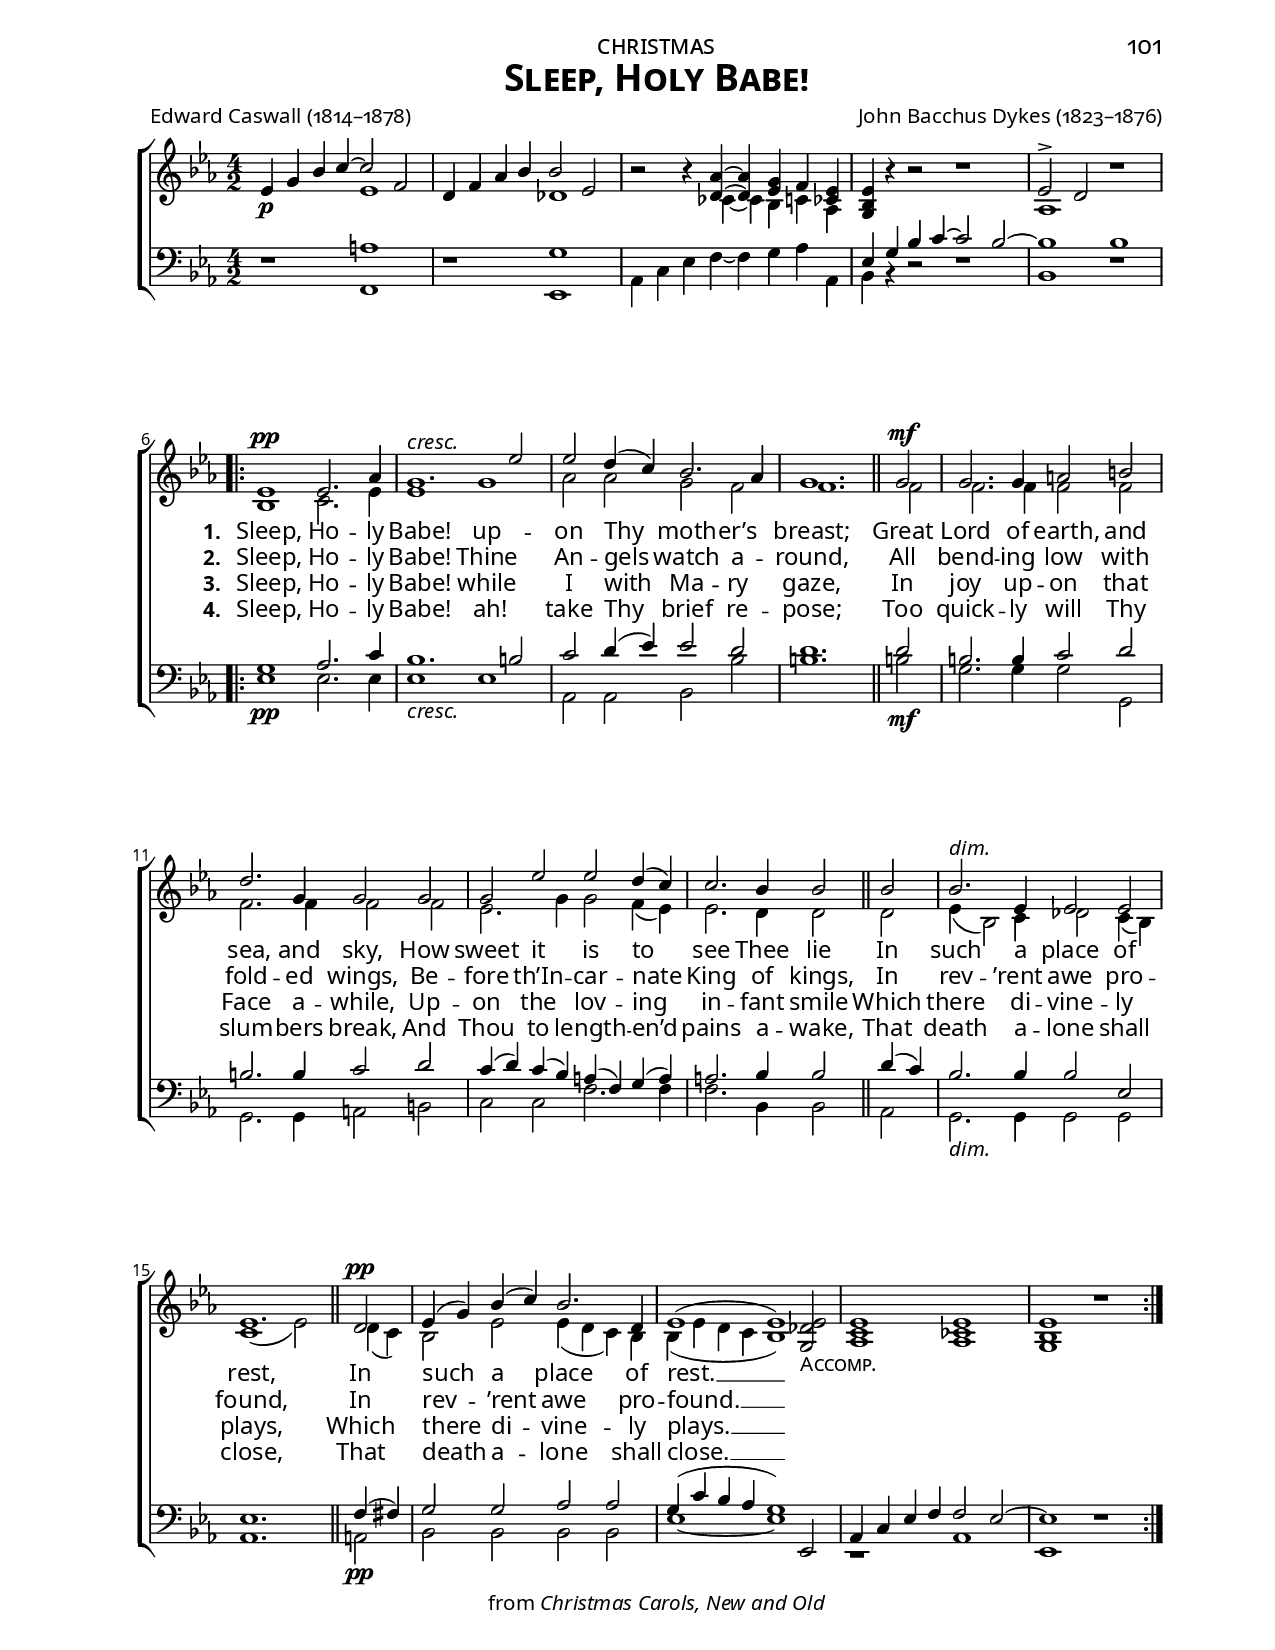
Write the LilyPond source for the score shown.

\version "2.24.0"
\include "util.ly"
\header {
  title = \markup{\override #'(font-name . "Garamond Premier Pro Semibold"){ \abs-fontsize #18 \smallCapsOldStyle"Sleep, Holy Babe!"}}
  poet = \markup\oldStyleNum"Edward Caswall (1814–1878)"
  composer = \markup\oldStyleNum"John Bacchus Dykes (1823–1876)"
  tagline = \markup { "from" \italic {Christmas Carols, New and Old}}
}
\paper {
  %print-all-headers = ##t
  paper-height = 11\in
  paper-width = 8.5\in
  indent = 0\in
  %system-system-spacing = #'((basic-distance . 10) (padding . 0))
  system-system-spacing =
    #'((basic-distance . 0)
       (minimum-distance . 0)
       (padding . -20)
       (stretchability . 100))
  ragged-last-bottom = ##f
  ragged-bottom = ##f
  two-sided = ##t
  inner-margin = 1\in
  outer-margin = 0.75\in
  top-margin = 0.26\in
  bottom-margin = 0.25\in
  first-page-number = #101
  print-first-page-number = ##t
  headerLine = \markup{\override #'(font-name . "Garamond Premier Pro") \smallCapsOldStyle"christmas"}
  oddHeaderMarkup = \markup\fill-line{
     \override #'(font-name . "Garamond Premier Pro")\abs-fontsize #12.5
     \combine 
        \fill-line{"" \if \should-print-page-number
        \oldStylePageNum""
        }
        \fill-line{\headerLine}
  }
  evenHeaderMarkup = \markup {
     \override #'(font-name . "Garamond Premier Pro")\abs-fontsize #12.5
     \combine
        \if \should-print-page-number
        \oldStylePageNum""
        \fill-line{\headerLine}
  }
}
#(set-global-staff-size 18) \paper{ #(define fonts (make-pango-font-tree "Garamond Premier Pro" "Garamond Premier Pro" "Garamond Premier Pro" (/ 18 20))) }
global = {
  \key ees \major
  \time 4/2
  \override DynamicLineSpanner.staff-padding = #0.0
  \override DynamicLineSpanner.Y-extent = #'(-1 . 1)
}

sopMusic = \relative c' {
%Introduction
  ees4_\p g bes c~c2 f, |
  d4 f aes bes bes2 ees, |
  bes'2\rest bes4\rest <aes d,>~ q <g ees> f <ees ces> |
  <ees bes g> bes'\rest bes2\rest bes1\rest |
  ees,2-> d2 bes'1\rest \bar ".|:-|" 
%
  ees,1^\pp ees2. aes4 |
  g1.^\markup\italic"cresc." ees'2 |
  ees d4( c) bes2. aes4 |
  g1. \bar "||" 
  
  g2^\mf |
  g2. g4 a2 b |
  d2. g,4 g2 g |
  g ees' ees d4( c) |
  c2. bes4 bes2 \bar "||" 
  
  bes2 |
  bes2.^\markup\italic"dim." ees,4 ees2 ees |
  ees1. \bar "||"
  d2^\pp |
  ees4( g) bes( c) bes2. d,4 |
  << { ees1( ees) }
     { s1. <ees des g,>2_\markup\smallCapsOldStyle"Accomp." }
  >> |
  <ees c aes>1 <ees ces aes> |
  <ees bes g>1 bes'1\rest \bar ":|."
}
sopWords = \lyricmode {
  
}

altoMusic = \relative c' {
%Introduction
  s1 ees |
  s1 des |
  s2. ces4~ ces bes c aes |
  s1*2 |
  aes1 s1 \bar ".|:-|"
%
  bes1 c2. ees4 |
  ees1 g |
  aes2 aes g f |
  f1. 
  
  f2 f2. f4 f2 f |
  f2. f4 f2 f |
  ees2. g4 g2 f4( ees) |
  ees2. d4 d2 |
  
  d2 |
  ees4( bes2) c4 des2 c4( bes) |
  c1( ees2) |
  d4( c) |
  bes2 ees ees4( d c) bes |
  bes4( ees d c bes1) |
}
altoWords = \lyricmode {
  \dropLyricsIX
  \repeat unfold 7 { \skip 1}
  \set stanza = #"1. "
  Sleep, Ho -- ly Babe!
  up --
  \set associatedVoice = "tenors"
  on Thy moth -- er’s breast;
  
  \set associatedVoice = "sopranos"
  Great Lord of earth, and sea, and sky, How sweet it is to see Thee lie
  In such a place of rest,
  In such a place of rest. __ 
}
altoWordsII = \lyricmode {
  \dropLyricsIX
%\markup\italic
  \repeat unfold 7 { \skip 1}
  \set stanza = #"2. "
  Sleep, Ho -- ly Babe!
  Thine 
  \set associatedVoice = "tenors"
  An -- gels watch a -- round,
  
  \set associatedVoice = "sopranos"
  All bend -- ing low with fold -- ed wings, Be -- fore th’In -- car -- nate King of kings,
  In rev -- ’rent awe pro -- found,
  In rev -- ’rent awe pro -- found. __
}
altoWordsIII = \lyricmode {
  \dropLyricsIX
  \repeat unfold 7 { \skip 1}
  \set stanza = #"3. "
  Sleep, Ho -- ly Babe!
  while 
  \set associatedVoice = "tenors"
  I with Ma -- ry gaze,
  
  \set associatedVoice = "sopranos"
  In joy up -- on that Face a -- while, Up -- on the lov -- ing in -- fant smile
  Which there di -- vine -- ly plays,
  Which there di -- vine -- ly plays. __
}
altoWordsIV = \lyricmode {
  \dropLyricsIX
  \repeat unfold 7 { \skip 1}
  \set stanza = #"4. "
  Sleep, Ho -- ly Babe!
  ah! 
  \set associatedVoice = "tenors"
  take Thy brief re -- pose;
  
  \set associatedVoice = "sopranos"
  Too quick -- ly will Thy slum -- bers break,
  And Thou to length -- en’d pains a -- wake,
  That death a -- lone shall close,
  That death a -- lone shall close. __
}
altoWordsV = \lyricmode {
}
altoWordsVI = \lyricmode {
}
tenorMusic = \relative c' {
%Introduction
  s1 a |
  s1 g |
  s1*2 |
  ees4 g bes c~ c2 bes~ |
  bes1 bes \bar ".|:-|"
%
  g1_\pp aes2. c4 |
  bes1._\markup\italic"cresc." b2 |
  c2 d4( ees) ees2 d |
  d1. 
  
  d2_\mf |
  b2. b4 c2 d |
  b2. b4 c2 d |
  c4( d) c( bes) a( f) g( a) |
  a2. bes4 bes2 |
  
  d4( c) |
  bes2._\markup\italic"dim." bes4 bes2 ees, |
  ees1. |
  f4(_\pp fis) |
  g2 g aes aes |
  << { g4( c bes aes g1) }
     { s1. ees,2 }
  >> |
  aes4 c ees f f2 ees2~ |
  ees1 s1 \bar ":|."
}
tenorWords = \lyricmode {

}

bassMusic = \relative c {
%Introduction
  d1\rest f, |
  d'\rest ees, |
  aes4 c ees f~ f g aes aes, |
  bes bes\rest d2\rest d1\rest |
  bes1 d\rest \bar ".|:-|"
%
  ees1 ees2. ees4 |
  ees1 ees |
  aes,2 aes bes bes' |
  b1. 
  
  b!2 |
  g2. g4 g2 g, |
  g2. g4 a2 b |
  c c f2. f4 |
  f2. bes,4 bes2 |
  
  aes2 |
  g2. g4 g2 g2 |
  aes1. |
  a2 |
  bes bes bes bes |
  ees1~ ees |
  c,1\rest aes' |
  ees d'\rest \bar ":|."
}
bassWords = \lyricmode {

}

pianoRH = \relative c' {
  
}
pianoLH = \relative c' {
  
}

\score {
  <<
   \new ChoirStaff <<
%    \new Lyrics = sopranos \with { \override VerticalAxisGroup.nonstaff-relatedstaff-spacing = #'((basic-distance . 1)) }
    \new Staff = women <<
      \new Voice = "sopranos" { \voiceOne << \global \sopMusic >> }
      \new Voice = "altos" { \voiceTwo << \global \altoMusic >> }
    >>
   \new Staff = men <<
      \clef bass
      \new Voice = "tenors" { \voiceOne << \global \tenorMusic >> }
      \new Voice = "basses" { \voiceTwo << \global \bassMusic >> }
    >>
    \new Lyrics \with { alignAboveContext = #"women" \override VerticalAxisGroup.nonstaff-relatedstaff-spacing = #'((basic-distance . 1))} \lyricsto "sopranos" \sopWords
    \new Lyrics = "altosVI"  \with { alignBelowContext = #"women" } \lyricsto "altos" \altoWordsVI
    \new Lyrics = "altosV"  \with { alignBelowContext = #"women" } \lyricsto "altos" \altoWordsV
    \new Lyrics = "altosIV"  \with { alignBelowContext = #"women" } \lyricsto "altos" \altoWordsIV
    \new Lyrics = "altosIII"  \with { alignBelowContext = #"women" } \lyricsto "altos" \altoWordsIII
    \new Lyrics = "altosII"  \with { alignBelowContext = #"women" } \lyricsto "altos" \altoWordsII
    \new Lyrics = "altos"  \with { alignBelowContext = #"women" \override VerticalAxisGroup.nonstaff-relatedstaff-spacing = #'((padding . -0.5)) } \lyricsto "altos" \altoWords
    \new Lyrics \with { alignAboveContext = #"men" \override VerticalAxisGroup.nonstaff-relatedstaff-spacing = #'((basic-distance . 1)) } \lyricsto "tenors" \tenorWords
    \new Lyrics \with { alignBelowContext = #"men" \override VerticalAxisGroup.nonstaff-relatedstaff-spacing = #'((basic-distance . 1)) } \lyricsto "basses" \bassWords
  >>
%    \new PianoStaff << \new Staff { \new Voice { \pianoRH } } \new Staff { \clef "bass" \pianoLH } >>
  >>
  \layout {
  \context {
    \Lyrics
    \override LyricText.font-size = #1.3
  }
    \context {
      \Score
      \override SpacingSpanner.base-shortest-duration = #(ly:make-moment 1/4)
      \override SpacingSpanner.common-shortest-duration = #(ly:make-moment 1/4)
    }
    \context {
      % a little smaller so lyrics
      % can be closer to the staff
      \Staff
      \override VerticalAxisGroup.minimum-Y-extent = #'(-3 . 3)
    }
    \context {
      \Lyrics
      \override LyricText.X-offset = #center-on-word
    }
  }
}

